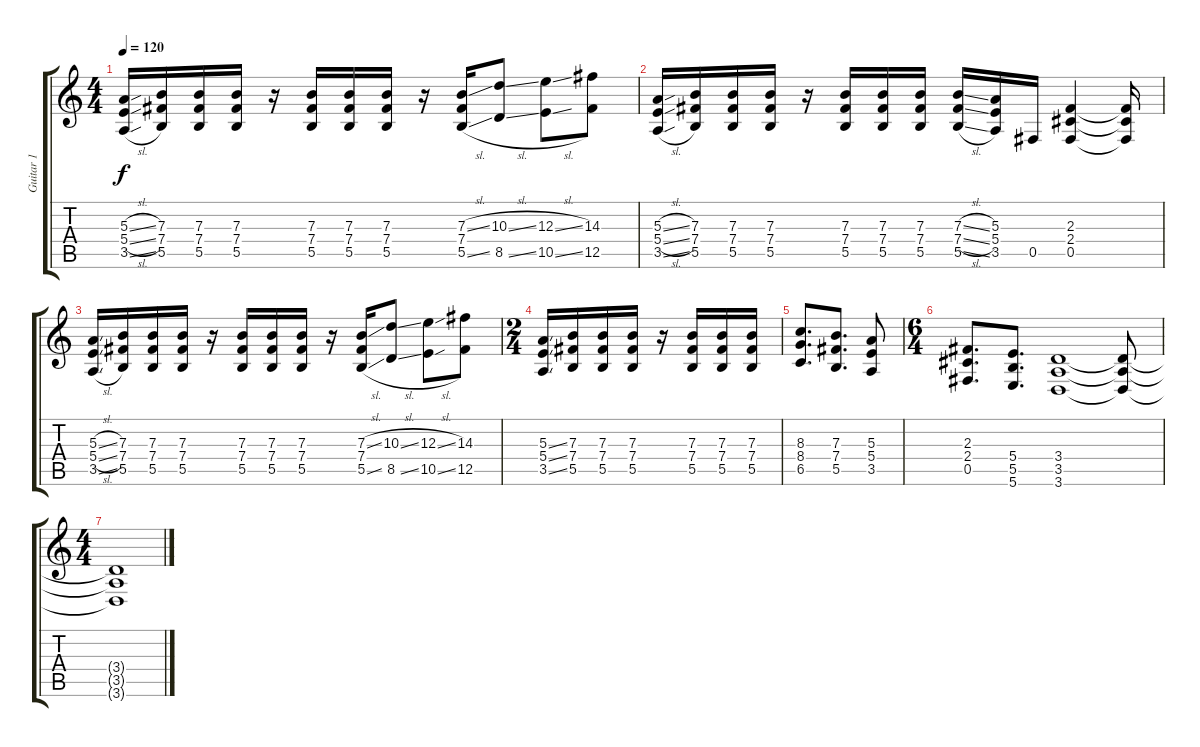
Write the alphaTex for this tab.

\track ("Guitar 1" "Guitar 1") {instrument distortionguitar}
\staff {score tabs}
\tuning (Db4 Ab3 E3 B2 Gb2 B1) {hide}
\ts (4 4)
\tempo 120
\clef g2
\ks c
(5.3{sl} 5.4{sl} 3.5{sl}).16{dy f} (7.3 7.4 5.5).16 (7.3 7.4 5.5).16 (7.3 7.4 5.5).16 r.16 (7.3 7.4 5.5).16 (7.3 7.4 5.5).16 (7.3 7.4 5.5).16 r.16 (7.3{sl} 7.4 5.5{sl}).16 (10.3{sl} 8.5{sl}).8 (12.3{sl} 10.5{sl}).8 (14.3 12.5).8 |
(5.3{sl} 5.4{sl} 3.5{sl}).16 (7.3 7.4 5.5).16 (7.3 7.4 5.5).16 (7.3 7.4 5.5).16 r.16 (7.3 7.4 5.5).16 (7.3 7.4 5.5).16 (7.3 7.4 5.5).16 (7.3{sl} 7.4{sl} 5.5{sl}).16 (5.3 5.4 3.5).16 0.5.16 (2.3 2.4 0.5).4 (2.3{t} 2.4{t} 0.5{t}).16 |
(5.3{sl} 5.4{sl} 3.5{sl}).16 (7.3 7.4 5.5).16 (7.3 7.4 5.5).16 (7.3 7.4 5.5).16 r.16 (7.3 7.4 5.5).16 (7.3 7.4 5.5).16 (7.3 7.4 5.5).16 r.16 (7.3{sl} 7.4 5.5{sl}).16 (10.3{sl} 8.5{sl}).8 (12.3{sl} 10.5{sl}).8 (14.3 12.5).8 |
\ts (2 4)
(5.3{ss} 5.4{ss} 3.5{ss}).16 (7.3 7.4 5.5).16 (7.3 7.4 5.5).16 (7.3 7.4 5.5).16 r.16 (7.3 7.4 5.5).16 (7.3 7.4 5.5).16 (7.3 7.4 5.5).16 |
(8.3 8.4 6.5).8{d} (7.3 7.4 5.5).8{d} (5.3 5.4 3.5).8 |
\ts (6 4)
(2.3 2.4 0.5).8{d} (5.4 5.5 5.6).8{d} (3.4 3.5 3.6).1 (3.4{t} 3.5{t} 3.6{t}).8 |
\ts (4 4)
(3.4{t} 3.5{t} 3.6{t}).1
